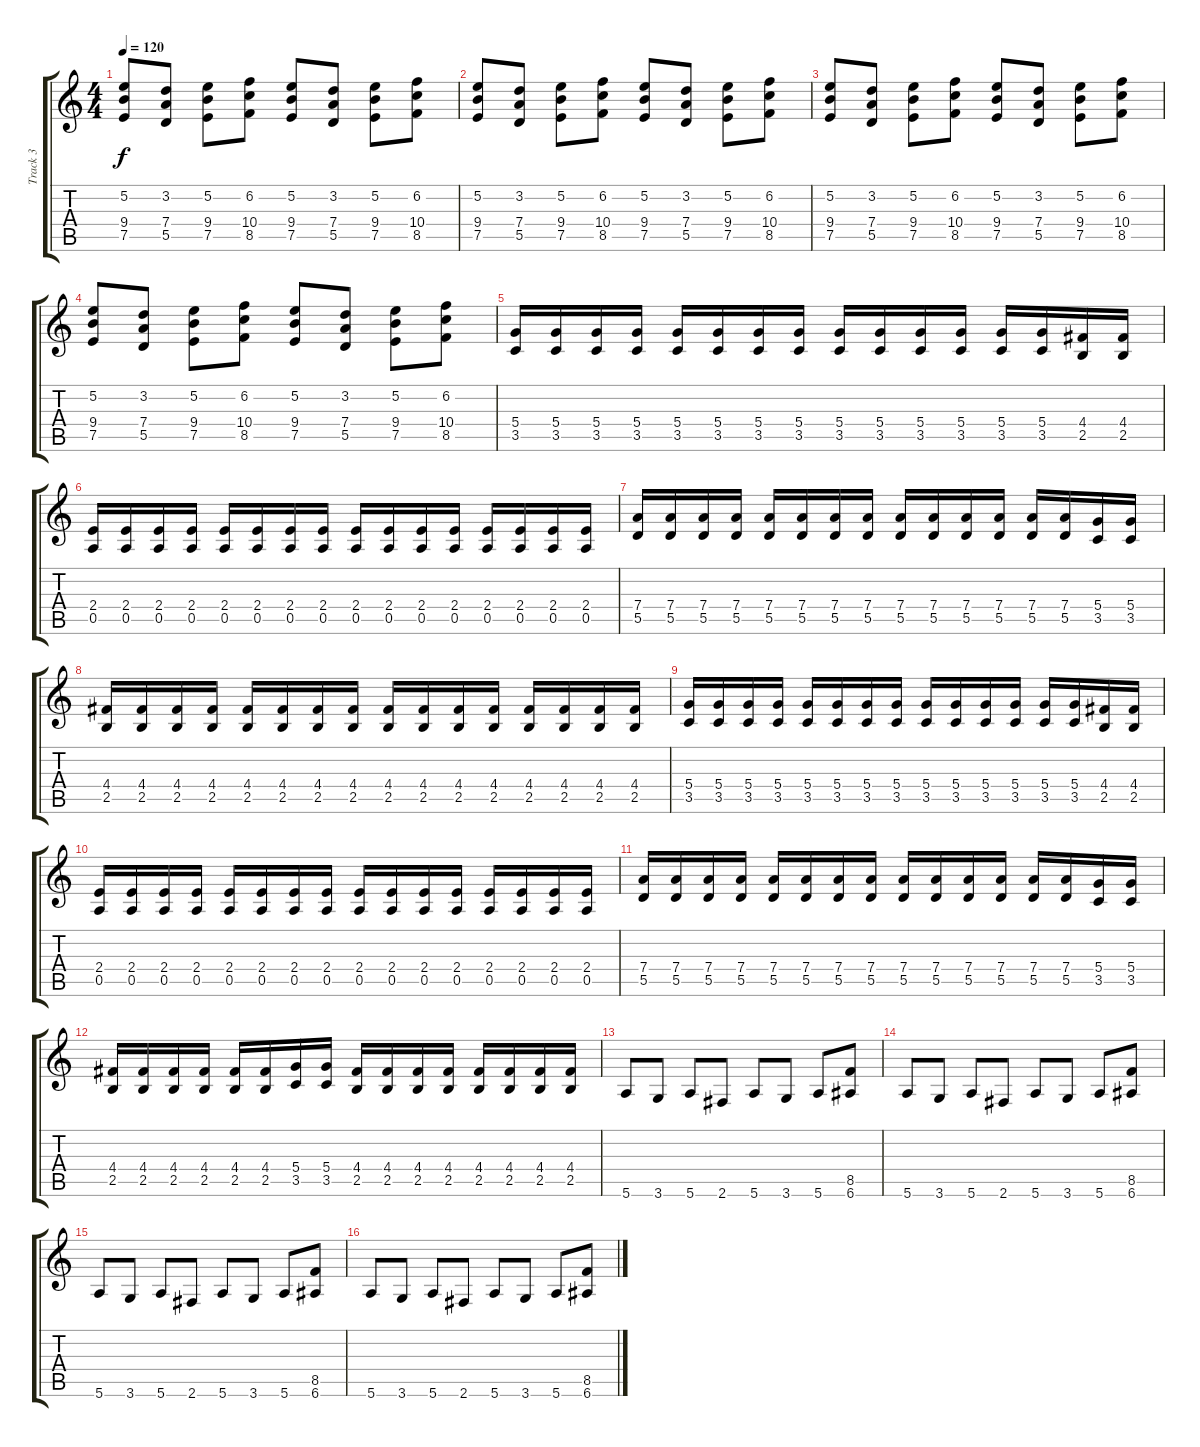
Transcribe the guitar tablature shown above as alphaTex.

\track ("Track 3" "Track 3") {instrument overdrivenguitar}
\staff {score tabs}
\tuning (E4 B3 G3 D3 A2 E2) {hide}
\ts (4 4)
\tempo 120
\clef g2
\ks c
(5.2 9.4 7.5).8{dy f} (3.2 7.4 5.5).8 (5.2 9.4 7.5).8 (6.2 10.4 8.5).8 (5.2 9.4 7.5).8 (3.2 7.4 5.5).8 (5.2 9.4 7.5).8 (6.2 10.4 8.5).8 |
(5.2 9.4 7.5).8 (3.2 7.4 5.5).8 (5.2 9.4 7.5).8 (6.2 10.4 8.5).8 (5.2 9.4 7.5).8 (3.2 7.4 5.5).8 (5.2 9.4 7.5).8 (6.2 10.4 8.5).8 |
(5.2 9.4 7.5).8 (3.2 7.4 5.5).8 (5.2 9.4 7.5).8 (6.2 10.4 8.5).8 (5.2 9.4 7.5).8 (3.2 7.4 5.5).8 (5.2 9.4 7.5).8 (6.2 10.4 8.5).8 |
(5.2 9.4 7.5).8 (3.2 7.4 5.5).8 (5.2 9.4 7.5).8 (6.2 10.4 8.5).8 (5.2 9.4 7.5).8 (3.2 7.4 5.5).8 (5.2 9.4 7.5).8 (6.2 10.4 8.5).8 |
(5.4 3.5).16 (5.4 3.5).16 (5.4 3.5).16 (5.4 3.5).16 (5.4 3.5).16 (5.4 3.5).16 (5.4 3.5).16 (5.4 3.5).16 (5.4 3.5).16 (5.4 3.5).16 (5.4 3.5).16 (5.4 3.5).16 (5.4 3.5).16 (5.4 3.5).16 (4.4 2.5).16 (4.4 2.5).16 |
(2.4 0.5).16 (2.4 0.5).16 (2.4 0.5).16 (2.4 0.5).16 (2.4 0.5).16 (2.4 0.5).16 (2.4 0.5).16 (2.4 0.5).16 (2.4 0.5).16 (2.4 0.5).16 (2.4 0.5).16 (2.4 0.5).16 (2.4 0.5).16 (2.4 0.5).16 (2.4 0.5).16 (2.4 0.5).16 |
(7.4 5.5).16 (7.4 5.5).16 (7.4 5.5).16 (7.4 5.5).16 (7.4 5.5).16 (7.4 5.5).16 (7.4 5.5).16 (7.4 5.5).16 (7.4 5.5).16 (7.4 5.5).16 (7.4 5.5).16 (7.4 5.5).16 (7.4 5.5).16 (7.4 5.5).16 (5.4 3.5).16 (5.4 3.5).16 |
(4.4 2.5).16 (4.4 2.5).16 (4.4 2.5).16 (4.4 2.5).16 (4.4 2.5).16 (4.4 2.5).16 (4.4 2.5).16 (4.4 2.5).16 (4.4 2.5).16 (4.4 2.5).16 (4.4 2.5).16 (4.4 2.5).16 (4.4 2.5).16 (4.4 2.5).16 (4.4 2.5).16 (4.4 2.5).16 |
(5.4 3.5).16 (5.4 3.5).16 (5.4 3.5).16 (5.4 3.5).16 (5.4 3.5).16 (5.4 3.5).16 (5.4 3.5).16 (5.4 3.5).16 (5.4 3.5).16 (5.4 3.5).16 (5.4 3.5).16 (5.4 3.5).16 (5.4 3.5).16 (5.4 3.5).16 (4.4 2.5).16 (4.4 2.5).16 |
(2.4 0.5).16 (2.4 0.5).16 (2.4 0.5).16 (2.4 0.5).16 (2.4 0.5).16 (2.4 0.5).16 (2.4 0.5).16 (2.4 0.5).16 (2.4 0.5).16 (2.4 0.5).16 (2.4 0.5).16 (2.4 0.5).16 (2.4 0.5).16 (2.4 0.5).16 (2.4 0.5).16 (2.4 0.5).16 |
(7.4 5.5).16 (7.4 5.5).16 (7.4 5.5).16 (7.4 5.5).16 (7.4 5.5).16 (7.4 5.5).16 (7.4 5.5).16 (7.4 5.5).16 (7.4 5.5).16 (7.4 5.5).16 (7.4 5.5).16 (7.4 5.5).16 (7.4 5.5).16 (7.4 5.5).16 (5.4 3.5).16 (5.4 3.5).16 |
(4.4 2.5).16 (4.4 2.5).16 (4.4 2.5).16 (4.4 2.5).16 (4.4 2.5).16 (4.4 2.5).16 (5.4 3.5).16 (5.4 3.5).16 (4.4 2.5).16 (4.4 2.5).16 (4.4 2.5).16 (4.4 2.5).16 (4.4 2.5).16 (4.4 2.5).16 (4.4 2.5).16 (4.4 2.5).16 |
5.6.8 3.6.8 5.6.8 2.6.8 5.6.8 3.6.8 5.6.8 (8.5 6.6).8 |
5.6.8 3.6.8 5.6.8 2.6.8 5.6.8 3.6.8 5.6.8 (8.5 6.6).8 |
5.6.8 3.6.8 5.6.8 2.6.8 5.6.8 3.6.8 5.6.8 (8.5 6.6).8 |
5.6.8 3.6.8 5.6.8 2.6.8 5.6.8 3.6.8 5.6.8 (8.5 6.6).8
